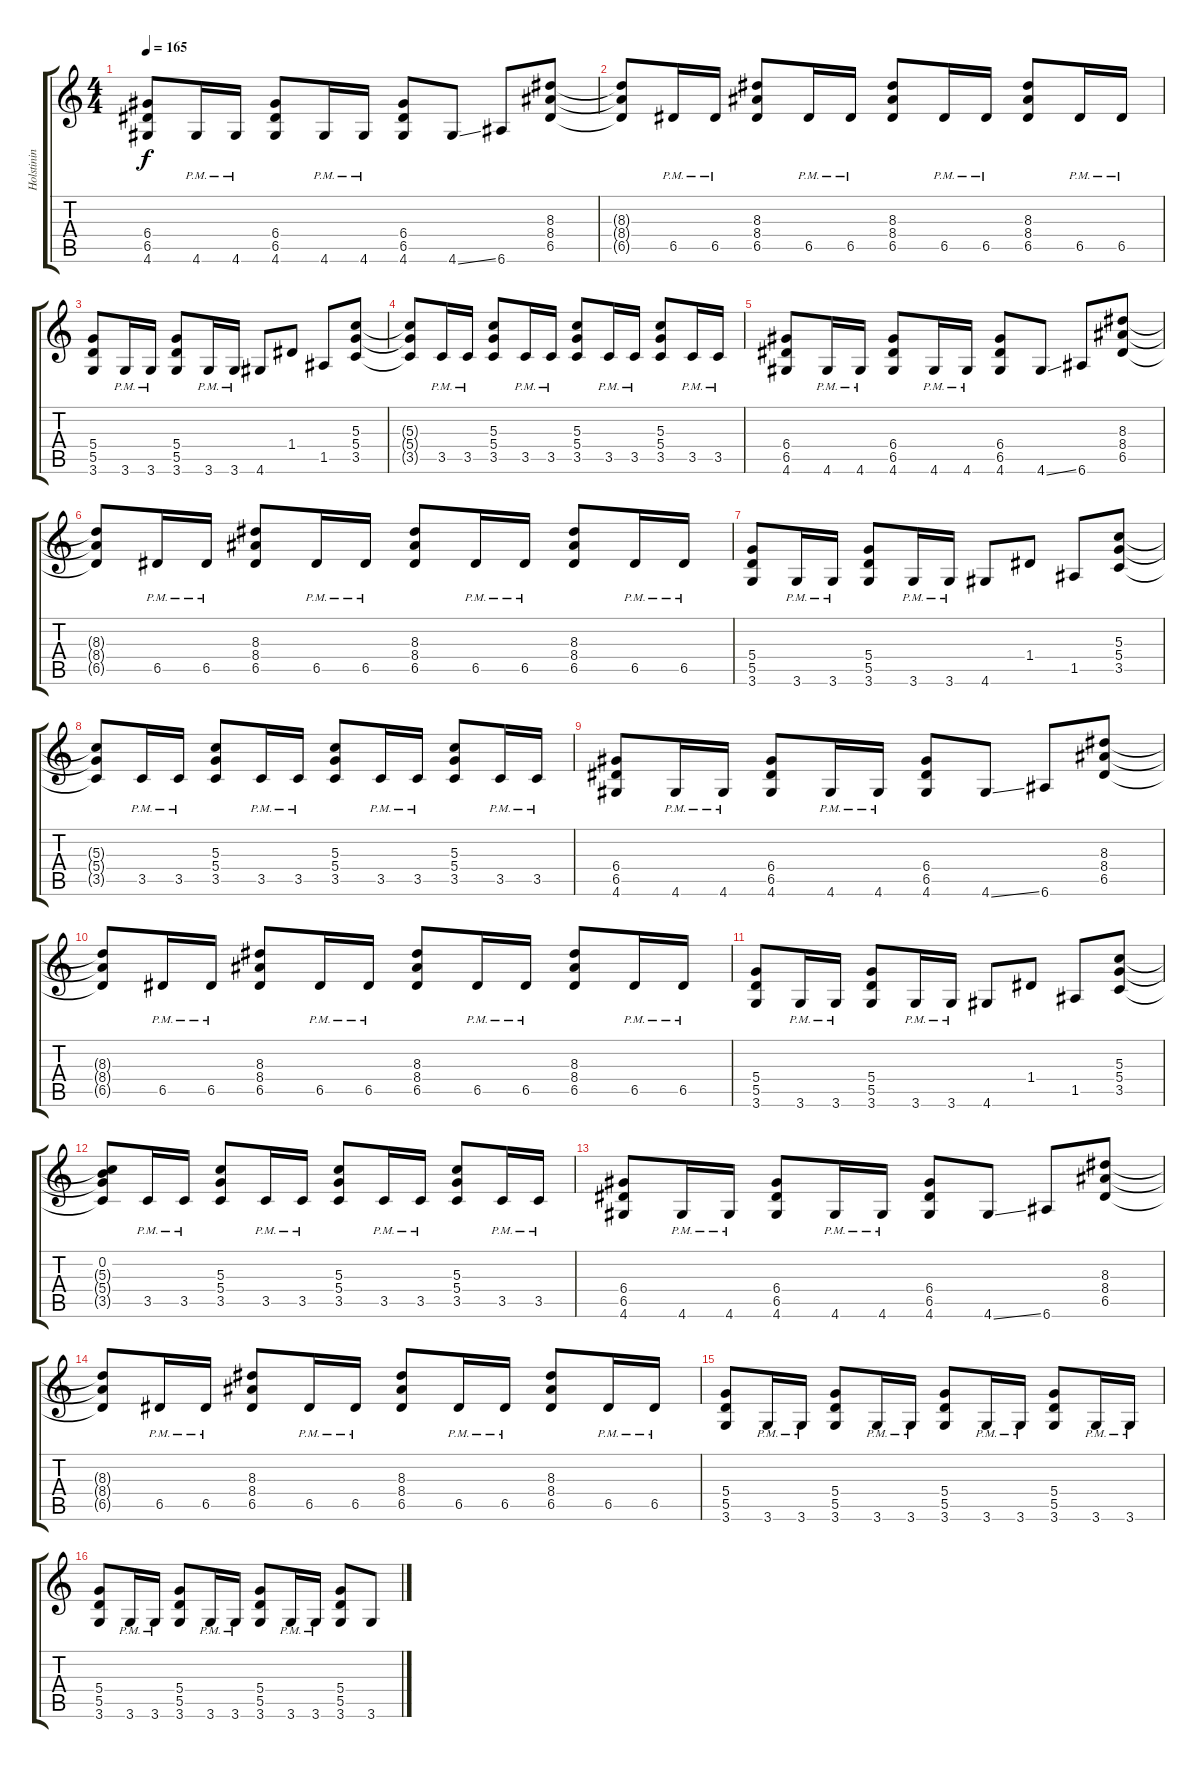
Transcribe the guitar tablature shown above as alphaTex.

\track ("Holstinin" "Holstinin") {instrument distortionguitar}
\staff {score tabs}
\tuning (E4 B3 G3 D3 A2 E2) {hide}
\ts (4 4)
\tempo 165
\clef g2
\ks c
(6.4 6.5 4.6).8{dy f} 4.6{pm}.16 4.6{pm}.16 (6.4 6.5 4.6).8 4.6{pm}.16 4.6{pm}.16 (6.4 6.5 4.6).8 4.6{ss}.8 6.6.8 (8.3 8.4 6.5).8 |
(8.3{t} 8.4{t} 6.5{t}).8 6.5{pm}.16 6.5{pm}.16 (8.3 8.4 6.5).8 6.5{pm}.16 6.5{pm}.16 (8.3 8.4 6.5).8 6.5{pm}.16 6.5{pm}.16 (8.3 8.4 6.5).8 6.5{pm}.16 6.5{pm}.16 |
(5.4 5.5 3.6).8 3.6{pm}.16 3.6{pm}.16 (5.4 5.5 3.6).8 3.6{pm}.16 3.6{pm}.16 4.6.8 1.4.8 1.5.8 (5.3 5.4 3.5).8 |
(5.3{t} 5.4{t} 3.5{t}).8 3.5{pm}.16 3.5{pm}.16 (5.3 5.4 3.5).8 3.5{pm}.16 3.5{pm}.16 (5.3 5.4 3.5).8 3.5{pm}.16 3.5{pm}.16 (5.3 5.4 3.5).8 3.5{pm}.16 3.5{pm}.16 |
(6.4 6.5 4.6).8 4.6{pm}.16 4.6{pm}.16 (6.4 6.5 4.6).8 4.6{pm}.16 4.6{pm}.16 (6.4 6.5 4.6).8 4.6{ss}.8 6.6.8 (8.3 8.4 6.5).8 |
(8.3{t} 8.4{t} 6.5{t}).8 6.5{pm}.16 6.5{pm}.16 (8.3 8.4 6.5).8 6.5{pm}.16 6.5{pm}.16 (8.3 8.4 6.5).8 6.5{pm}.16 6.5{pm}.16 (8.3 8.4 6.5).8 6.5{pm}.16 6.5{pm}.16 |
(5.4 5.5 3.6).8 3.6{pm}.16 3.6{pm}.16 (5.4 5.5 3.6).8 3.6{pm}.16 3.6{pm}.16 4.6.8 1.4.8 1.5.8 (5.3 5.4 3.5).8 |
(5.3{t} 5.4{t} 3.5{t}).8 3.5{pm}.16 3.5{pm}.16 (5.3 5.4 3.5).8 3.5{pm}.16 3.5{pm}.16 (5.3 5.4 3.5).8 3.5{pm}.16 3.5{pm}.16 (5.3 5.4 3.5).8 3.5{pm}.16 3.5{pm}.16 |
(6.4 6.5 4.6).8 4.6{pm}.16 4.6{pm}.16 (6.4 6.5 4.6).8 4.6{pm}.16 4.6{pm}.16 (6.4 6.5 4.6).8 4.6{ss}.8 6.6.8 (8.3 8.4 6.5).8 |
(8.3{t} 8.4{t} 6.5{t}).8 6.5{pm}.16 6.5{pm}.16 (8.3 8.4 6.5).8 6.5{pm}.16 6.5{pm}.16 (8.3 8.4 6.5).8 6.5{pm}.16 6.5{pm}.16 (8.3 8.4 6.5).8 6.5{pm}.16 6.5{pm}.16 |
(5.4 5.5 3.6).8 3.6{pm}.16 3.6{pm}.16 (5.4 5.5 3.6).8 3.6{pm}.16 3.6{pm}.16 4.6.8 1.4.8 1.5.8 (5.3 5.4 3.5).8 |
(0.2 5.3{t} 5.4{t} 3.5{t}).8 3.5{pm}.16 3.5{pm}.16 (5.3 5.4 3.5).8 3.5{pm}.16 3.5{pm}.16 (5.3 5.4 3.5).8 3.5{pm}.16 3.5{pm}.16 (5.3 5.4 3.5).8 3.5{pm}.16 3.5{pm}.16 |
(6.4 6.5 4.6).8 4.6{pm}.16 4.6{pm}.16 (6.4 6.5 4.6).8 4.6{pm}.16 4.6{pm}.16 (6.4 6.5 4.6).8 4.6{ss}.8 6.6.8 (8.3 8.4 6.5).8 |
(8.3{t} 8.4{t} 6.5{t}).8 6.5{pm}.16 6.5{pm}.16 (8.3 8.4 6.5).8 6.5{pm}.16 6.5{pm}.16 (8.3 8.4 6.5).8 6.5{pm}.16 6.5{pm}.16 (8.3 8.4 6.5).8 6.5{pm}.16 6.5{pm}.16 |
(5.4 5.5 3.6).8 3.6{pm}.16 3.6{pm}.16 (5.4 5.5 3.6).8 3.6{pm}.16 3.6{pm}.16 (5.4 5.5 3.6).8 3.6{pm}.16 3.6{pm}.16 (5.4 5.5 3.6).8 3.6{pm}.16 3.6{pm}.16 |
(5.4 5.5 3.6).8 3.6{pm}.16 3.6{pm}.16 (5.4 5.5 3.6).8 3.6{pm}.16 3.6{pm}.16 (5.4 5.5 3.6).8 3.6{pm}.16 3.6{pm}.16 (5.4 5.5 3.6).8 3.6.8
